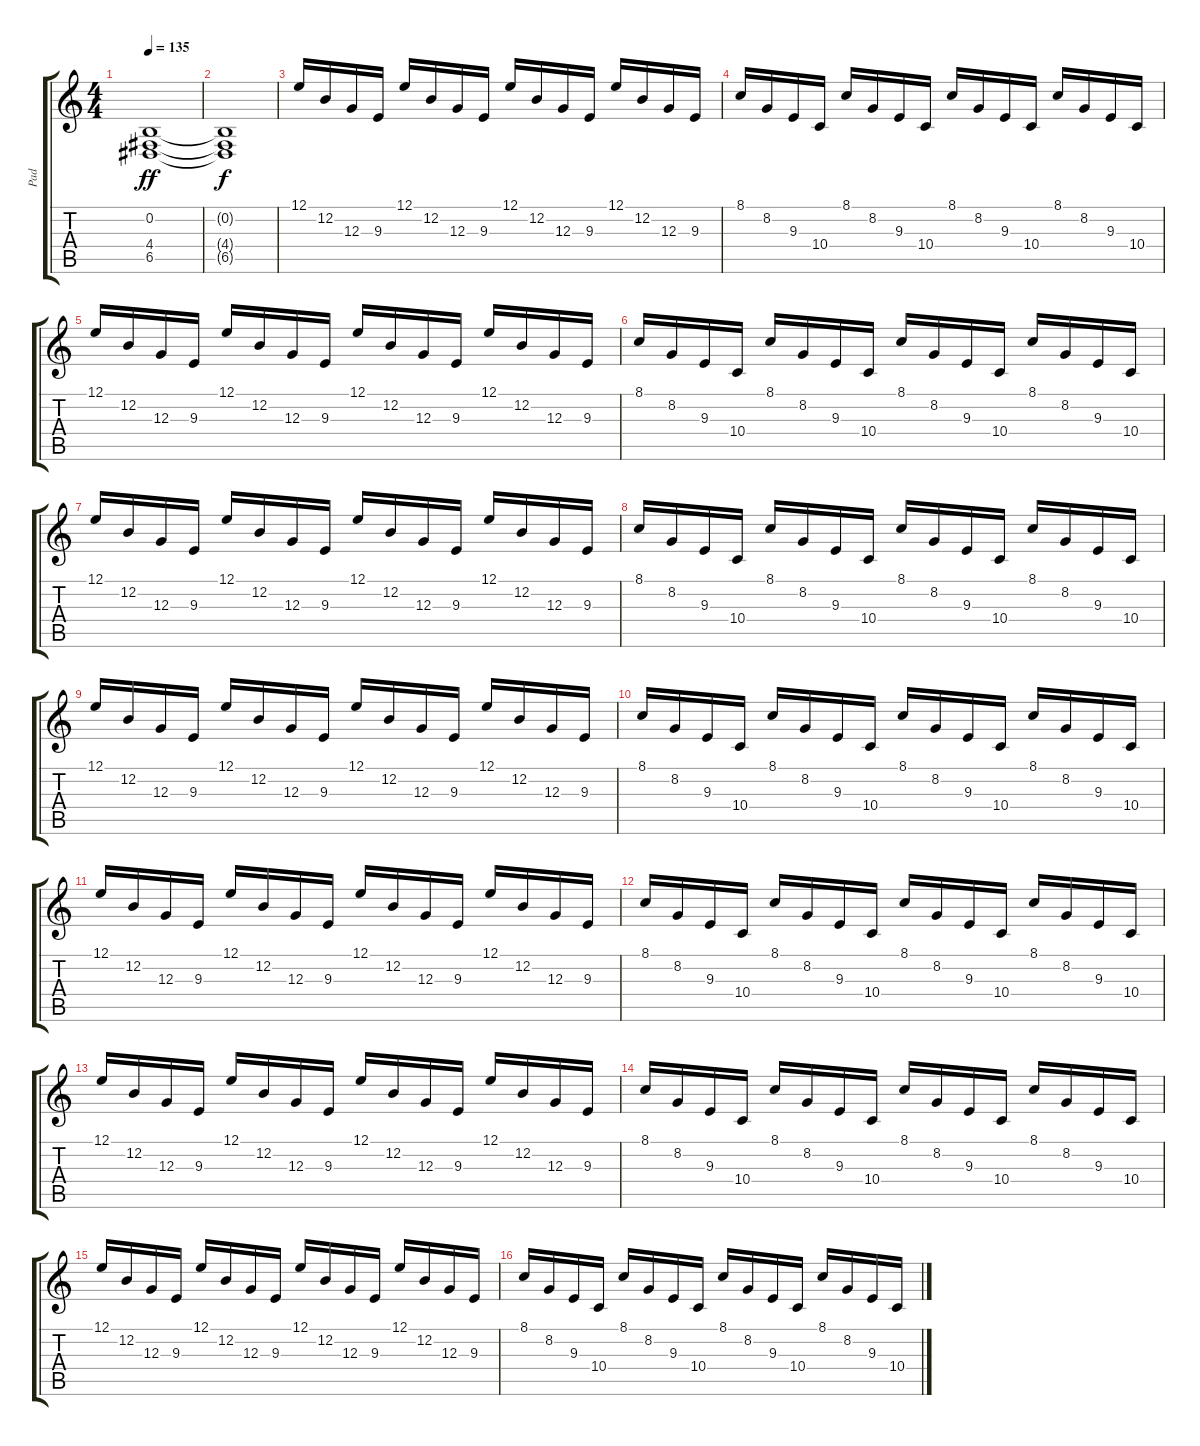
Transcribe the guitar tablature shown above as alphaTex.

\track ("Pad" "Pad") {instrument fx7echoes}
\staff {score tabs}
\tuning (E4 B3 G3 D3 A2 E2) {hide}
\ts (4 4)
\tempo 135
\clef g2
\ks c
(0.2 4.4 6.5).1{dy ff} |
(0.2{t} 4.4{t} 6.5{t}).1{dy f} |
12.1.16{balance 16} 12.2.16 12.3.16{balance 16} 9.3.16{balance 16} 12.1.16{balance 15} 12.2.16{balance 15} 12.3.16 9.3.16{balance 15} 12.1.16{balance 15} 12.2.16{balance 15} 12.3.16{balance 15} 9.3.16{balance 15} 12.1.16 12.2.16{balance 14} 12.3.16{balance 14} 9.3.16{balance 14} |
8.1.16{balance 14} 8.2.16{balance 14} 9.3.16 10.4.16{balance 14} 8.1.16{balance 14} 8.2.16{balance 14} 9.3.16{balance 14} 10.4.16{balance 13} 8.1.16 8.2.16{balance 13} 9.3.16{balance 13} 10.4.16{balance 13} 8.1.16{balance 13} 8.2.16{balance 13} 9.3.16 10.4.16{balance 13} |
12.1.16{balance 12} 12.2.16{balance 12} 12.3.16{balance 12} 9.3.16{balance 12} 12.1.16 12.2.16{balance 12} 12.3.16{balance 12} 9.3.16{balance 12} 12.1.16{balance 12} 12.2.16{balance 12} 12.3.16 9.3.16{balance 11} 12.1.16{balance 11} 12.2.16{balance 11} 12.3.16{balance 11} 9.3.16{balance 11} |
8.1.16 8.2.16{balance 11} 9.3.16{balance 11} 10.4.16{balance 10} 8.1.16{balance 10} 8.2.16{balance 10} 9.3.16 10.4.16{balance 10} 8.1.16{balance 10} 8.2.16{balance 10} 9.3.16{balance 10} 10.4.16{balance 10} 8.1.16 8.2.16{balance 10} 9.3.16{balance 9} 10.4.16{balance 9} |
12.1.16{balance 9} 12.2.16{balance 9} 12.3.16 9.3.16{balance 9} 12.1.16{balance 9} 12.2.16{balance 9} 12.3.16{balance 8} 9.3.16{balance 8} 12.1.16 12.2.16{balance 8} 12.3.16{balance 8} 9.3.16{balance 8} 12.1.16{balance 8} 12.2.16{balance 8} 12.3.16 9.3.16{balance 8} |
8.1.16{balance 8} 8.2.16{balance 7} 9.3.16{balance 7} 10.4.16{balance 7} 8.1.16 8.2.16{balance 7} 9.3.16{balance 7} 10.4.16{balance 7} 8.1.16{balance 7} 8.2.16{balance 6} 9.3.16 10.4.16{balance 6} 8.1.16{balance 6} 8.2.16{balance 6} 9.3.16{balance 6} 10.4.16{balance 6} |
12.1.16 12.2.16{balance 6} 12.3.16{balance 6} 9.3.16{balance 6} 12.1.16{balance 5} 12.2.16{balance 5} 12.3.16 9.3.16{balance 5} 12.1.16{balance 5} 12.2.16{balance 5} 12.3.16{balance 5} 9.3.16{balance 5} 12.1.16 12.2.16{balance 4} 12.3.16{balance 4} 9.3.16{balance 4} |
8.1.16{balance 4} 8.2.16{balance 4} 9.3.16 10.4.16{balance 4} 8.1.16{balance 4} 8.2.16{balance 4} 9.3.16{balance 4} 10.4.16{balance 3} 8.1.16 8.2.16{balance 3} 9.3.16{balance 3} 10.4.16{balance 3} 8.1.16{balance 3} 8.2.16{balance 3} 9.3.16 10.4.16{balance 3} |
12.1.16{balance 2} 12.2.16{balance 2} 12.3.16{balance 2} 9.3.16{balance 2} 12.1.16 12.2.16{balance 2} 12.3.16{balance 2} 9.3.16{balance 2} 12.1.16{balance 2} 12.2.16{balance 2} 12.3.16 9.3.16{balance 1} 12.1.16{balance 1} 12.2.16{balance 1} 12.3.16{balance 1} 9.3.16{balance 1} |
8.1.16 8.2.16{balance 0} 9.3.16{balance 0} 10.4.16{balance 1} 8.1.16{balance 1} 8.2.16{balance 1} 9.3.16{balance 1} 10.4.16{balance 1} 8.1.16{balance 1} 8.2.16{balance 1} 9.3.16{balance 2} 10.4.16{balance 2} 8.1.16{balance 2} 8.2.16{balance 2} 9.3.16{balance 2} 10.4.16{balance 2} |
12.1.16{balance 2} 12.2.16{balance 2} 12.3.16{balance 3} 9.3.16{balance 3} 12.1.16{balance 3} 12.2.16{balance 3} 12.3.16{balance 3} 9.3.16{balance 3} 12.1.16{balance 3} 12.2.16{balance 4} 12.3.16{balance 4} 9.3.16{balance 4} 12.1.16{balance 4} 12.2.16{balance 4} 12.3.16{balance 4} 9.3.16{balance 4} |
8.1.16{balance 4} 8.2.16{balance 5} 9.3.16{balance 5} 10.4.16{balance 5} 8.1.16{balance 5} 8.2.16{balance 5} 9.3.16{balance 5} 10.4.16{balance 5} 8.1.16{balance 6} 8.2.16{balance 6} 9.3.16{balance 6} 10.4.16{balance 6} 8.1.16{balance 6} 8.2.16{balance 6} 9.3.16{balance 6} 10.4.16{balance 6} |
12.1.16{balance 7} 12.2.16{balance 7} 12.3.16{balance 7} 9.3.16{balance 7} 12.1.16{balance 7} 12.2.16{balance 7} 12.3.16{balance 7} 9.3.16{balance 8} 12.1.16{balance 8} 12.2.16{balance 8} 12.3.16{balance 8} 9.3.16{balance 8} 12.1.16{balance 8} 12.2.16{balance 8} 12.3.16{balance 8} 9.3.16{balance 9} |
8.1.16{balance 9} 8.2.16{balance 9} 9.3.16{balance 9} 10.4.16{balance 9} 8.1.16{balance 9} 8.2.16{balance 9} 9.3.16{balance 10} 10.4.16{balance 10} 8.1.16{balance 10} 8.2.16{balance 10} 9.3.16{balance 10} 10.4.16{balance 10} 8.1.16{balance 10} 8.2.16{balance 10} 9.3.16{balance 11} 10.4.16{balance 11}
